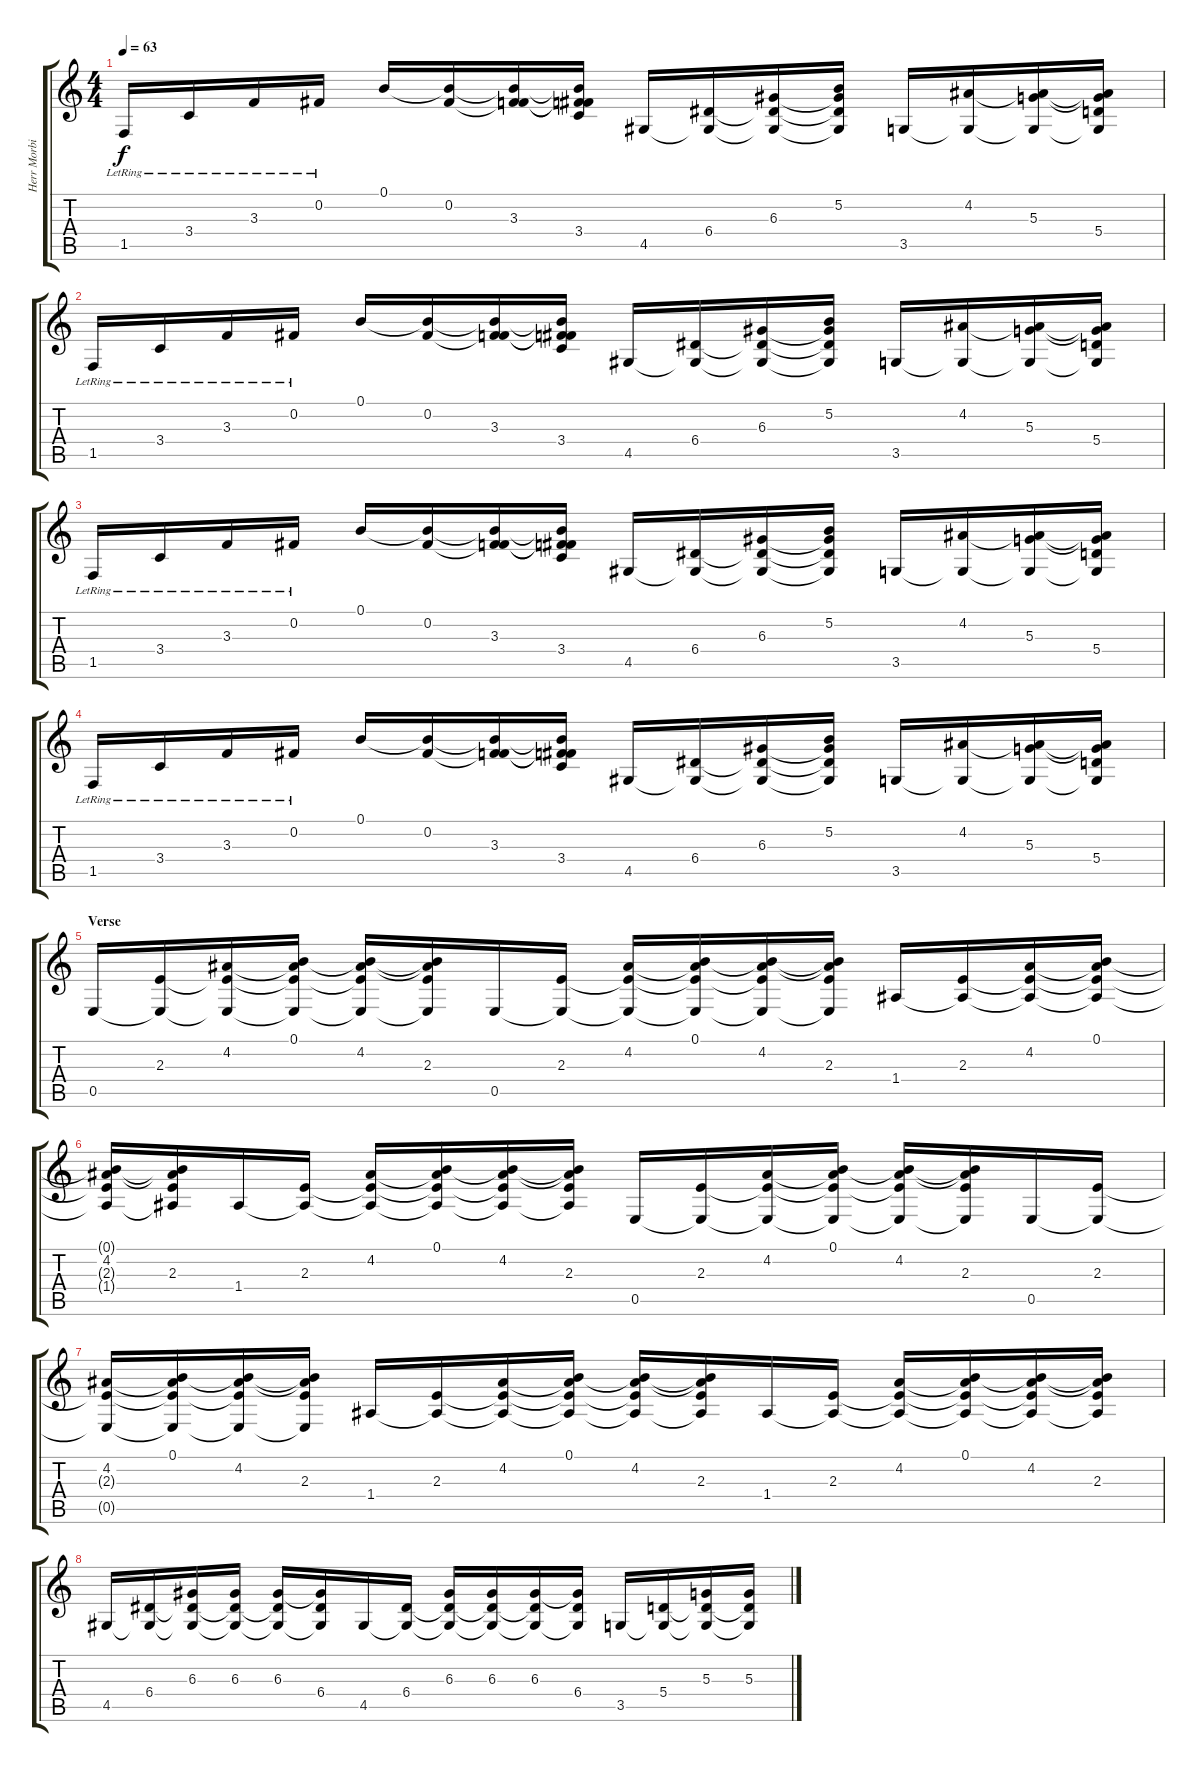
\track ("Herr Morbid" "Herr Morbi") {instrument distortionguitar}
\staff {score tabs}
\tuning (B3 Gb3 D3 A2 E2 B1) {hide}
\ts (4 4)
\tempo 63
\clef g2
\ks c
1.5{lr}.16{dy f} 3.4{lr}.16 3.3{lr}.16 0.2{lr}.16 0.1.16 (0.1{t} 0.2).16 (0.1{t} 0.2{t} 3.3).16 (0.1{t} 0.2{t} 3.3{t} 3.4).16 4.5.16 (6.4 4.5{t}).16 (6.3 6.4{t} 4.5{t}).16 (5.2 6.3{t} 6.4{t} 4.5{t}).16 3.5.16 (4.2 3.5{t}).16 (4.2{t} 5.3 3.5{t}).16 (4.2{t} 5.3{t} 5.4 3.5{t}).16 |
1.5{lr}.16 3.4{lr}.16 3.3{lr}.16 0.2{lr}.16 0.1.16 (0.1{t} 0.2).16 (0.1{t} 0.2{t} 3.3).16 (0.1{t} 0.2{t} 3.3{t} 3.4).16 4.5.16 (6.4 4.5{t}).16 (6.3 6.4{t} 4.5{t}).16 (5.2 6.3{t} 6.4{t} 4.5{t}).16 3.5.16 (4.2 3.5{t}).16 (4.2{t} 5.3 3.5{t}).16 (4.2{t} 5.3{t} 5.4 3.5{t}).16 |
1.5{lr}.16 3.4{lr}.16 3.3{lr}.16 0.2{lr}.16 0.1.16 (0.1{t} 0.2).16 (0.1{t} 0.2{t} 3.3).16 (0.1{t} 0.2{t} 3.3{t} 3.4).16 4.5.16 (6.4 4.5{t}).16 (6.3 6.4{t} 4.5{t}).16 (5.2 6.3{t} 6.4{t} 4.5{t}).16 3.5.16 (4.2 3.5{t}).16 (4.2{t} 5.3 3.5{t}).16 (4.2{t} 5.3{t} 5.4 3.5{t}).16 |
1.5{lr}.16 3.4{lr}.16 3.3{lr}.16 0.2{lr}.16 0.1.16 (0.1{t} 0.2).16 (0.1{t} 0.2{t} 3.3).16 (0.1{t} 0.2{t} 3.3{t} 3.4).16 4.5.16 (6.4 4.5{t}).16 (6.3 6.4{t} 4.5{t}).16 (5.2 6.3{t} 6.4{t} 4.5{t}).16 3.5.16 (4.2 3.5{t}).16 (4.2{t} 5.3 3.5{t}).16 (4.2{t} 5.3{t} 5.4 3.5{t}).16 |
\section ("" "Verse ")
0.5.16 (2.3 0.5{t}).16 (4.2 2.3{t} 0.5{t}).16 (0.1 4.2{t} 2.3{t} 0.5{t}).16 (0.1{t} 4.2 2.3{t} 0.5{t}).16 (0.1{t} 4.2{t} 2.3 0.5{t}).16 0.5.16 (2.3 0.5{t}).16 (4.2 2.3{t} 0.5{t}).16 (0.1 4.2{t} 2.3{t} 0.5{t}).16 (0.1{t} 4.2 2.3{t} 0.5{t}).16 (0.1{t} 4.2{t} 2.3 0.5{t}).16 1.4.16 (2.3 1.4{t}).16 (4.2 2.3{t} 1.4{t}).16 (0.1 4.2{t} 2.3{t} 1.4{t}).16 |
(0.1{t} 4.2 2.3{t} 1.4{t}).16 (0.1{t} 4.2{t} 2.3 1.4{t}).16 1.4.16 (2.3 1.4{t}).16 (4.2 2.3{t} 1.4{t}).16 (0.1 4.2{t} 2.3{t} 1.4{t}).16 (0.1{t} 4.2 2.3{t} 1.4{t}).16 (0.1{t} 4.2{t} 2.3 1.4{t}).16 0.5.16 (2.3 0.5{t}).16 (4.2 2.3{t} 0.5{t}).16 (0.1 4.2{t} 2.3{t} 0.5{t}).16 (0.1{t} 4.2 2.3{t} 0.5{t}).16 (0.1{t} 4.2{t} 2.3 0.5{t}).16 0.5.16 (2.3 0.5{t}).16 |
(4.2 2.3{t} 0.5{t}).16 (0.1 4.2{t} 2.3{t} 0.5{t}).16 (0.1{t} 4.2 2.3{t} 0.5{t}).16 (0.1{t} 4.2{t} 2.3 0.5{t}).16 1.4.16 (2.3 1.4{t}).16 (4.2 2.3{t} 1.4{t}).16 (0.1 4.2{t} 2.3{t} 1.4{t}).16 (0.1{t} 4.2 2.3{t} 1.4{t}).16 (0.1{t} 4.2{t} 2.3 1.4{t}).16 1.4.16 (2.3 1.4{t}).16 (4.2 2.3{t} 1.4{t}).16 (0.1 4.2{t} 2.3{t} 1.4{t}).16 (0.1{t} 4.2 2.3{t} 1.4{t}).16 (0.1{t} 4.2{t} 2.3 1.4{t}).16 |
4.5.16 (6.4 4.5{t}).16 (6.3 6.4{t} 4.5{t}).16 (6.3 6.4{t} 4.5{t}).16 (6.3 6.4{t} 4.5{t}).16 (6.3{t} 6.4 4.5{t}).16 4.5.16 (6.4 4.5{t}).16 (6.3 6.4{t} 4.5{t}).16 (6.3 6.4{t} 4.5{t}).16 (6.3 6.4{t} 4.5{t}).16 (6.3{t} 6.4 4.5{t}).16 3.5.16 (5.4 3.5{t}).16 (5.3 5.4{t} 3.5{t}).16 (5.3 5.4{t} 3.5{t}).16
